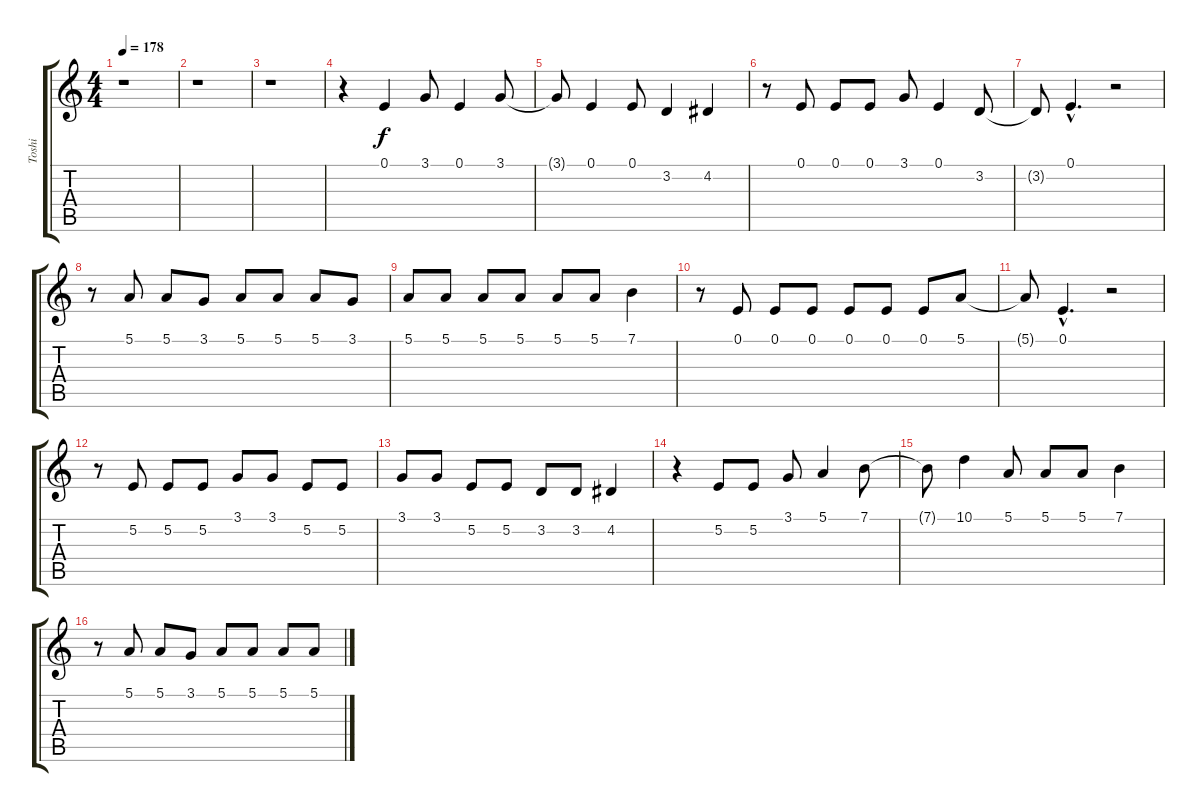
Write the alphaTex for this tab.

\track ("Toshi" "Toshi") {instrument trumpet}
\staff {score tabs}
\tuning (E4 B3 G3 D3 A2 E2) {hide}
\ts (4 4)
\tempo 178
\clef g2
\ks c
r.1{dy f} |
r.1 |
r.1 |
r.4 0.1.4 3.1.8 0.1.4 3.1.8 |
3.1{t}.8 0.1.4 0.1.8 3.2.4 4.2.4 |
r.8 0.1.8 0.1.8 0.1.8 3.1.8 0.1.4 3.2.8 |
3.2{t}.8 0.1{hac}.4{d} r.2 |
r.8 5.1.8 5.1.8 3.1.8 5.1.8 5.1.8 5.1.8 3.1.8 |
5.1.8 5.1.8 5.1.8 5.1.8 5.1.8 5.1.8 7.1.4 |
r.8 0.1.8 0.1.8 0.1.8 0.1.8 0.1.8 0.1.8 5.1.8 |
5.1{t}.8 0.1{hac}.4{d} r.2 |
r.8 5.2.8 5.2.8 5.2.8 3.1.8 3.1.8 5.2.8 5.2.8 |
3.1.8 3.1.8 5.2.8 5.2.8 3.2.8 3.2.8 4.2.4 |
r.4 5.2.8 5.2.8 3.1.8 5.1.4 7.1.8 |
7.1{t}.8 10.1.4 5.1.8 5.1.8 5.1.8 7.1.4 |
r.8 5.1.8 5.1.8 3.1.8 5.1.8 5.1.8 5.1.8 5.1.8
